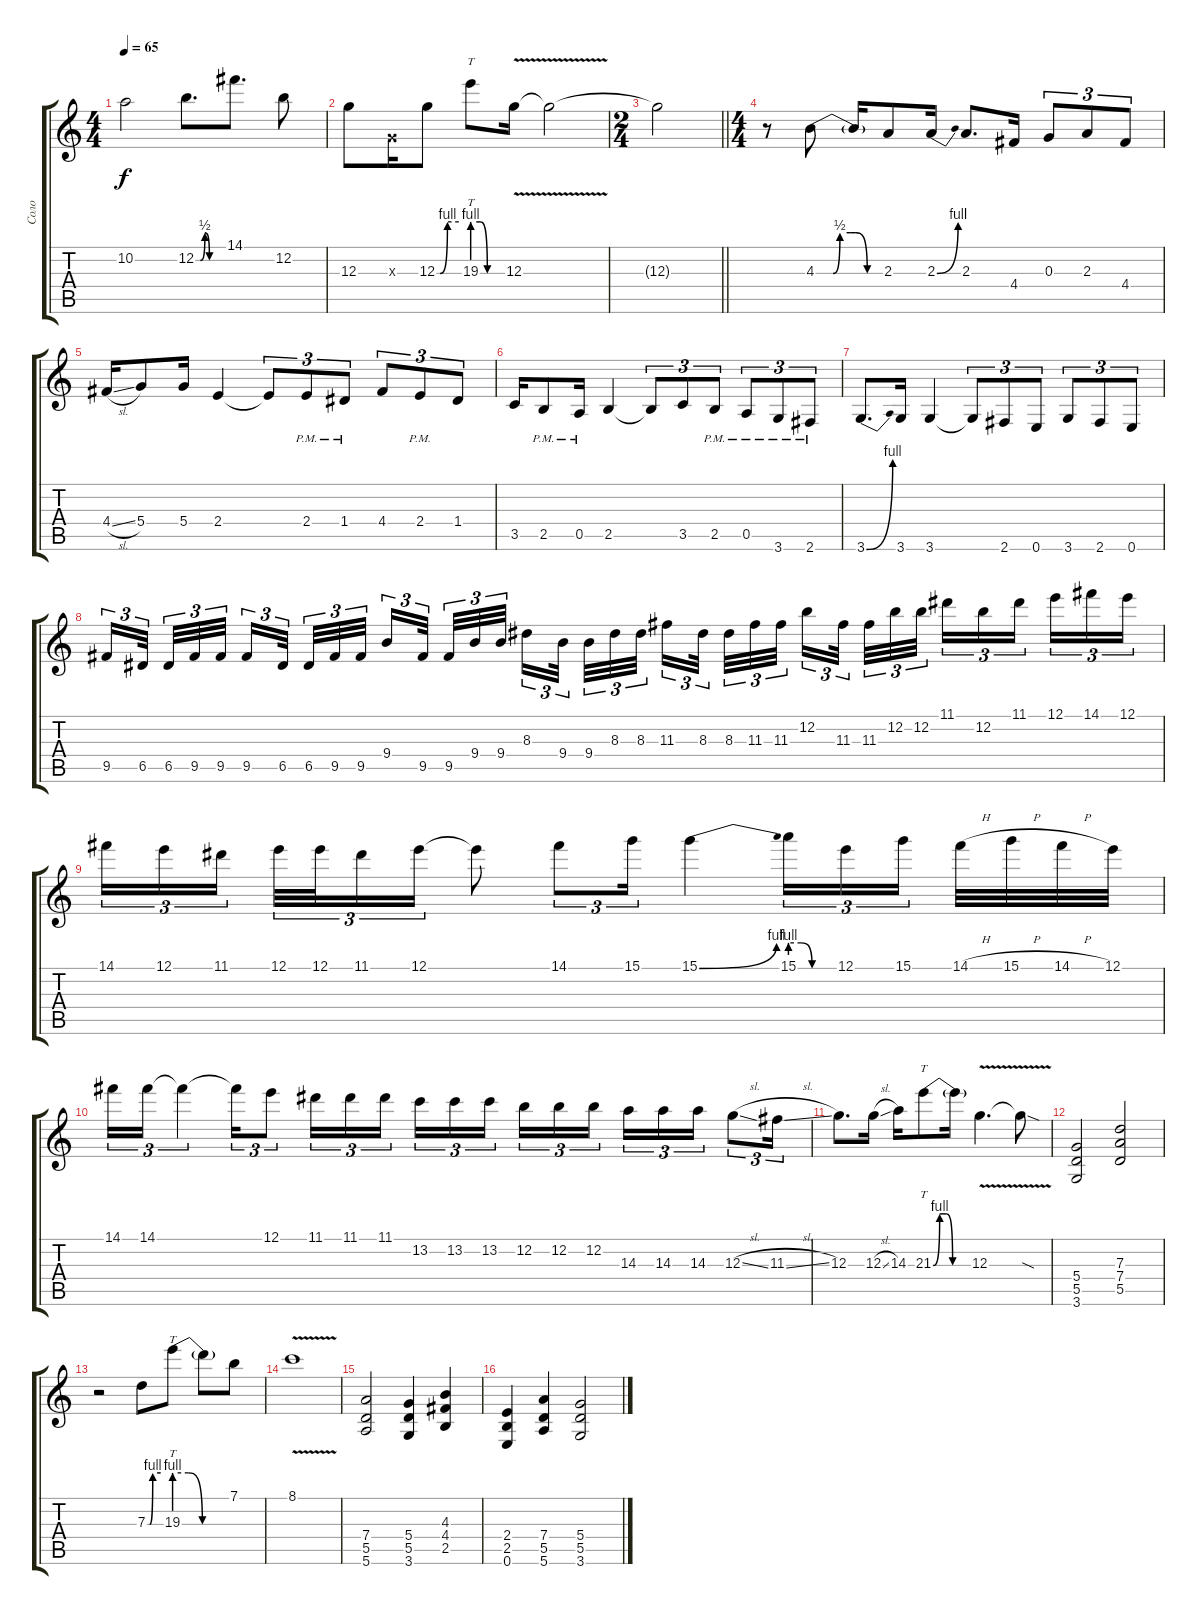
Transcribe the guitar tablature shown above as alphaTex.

\track ("Соло" "Соло") {instrument distortionguitar}
\staff {score tabs}
\tuning (E4 B3 G3 D3 A2 E2) {hide}
\ts (4 4)
\tempo 65
\clef g2
\ks c
10.2.2{dy f} 12.2{be (custom 0 0 10 0 20 2 30 0 60 0)}.8{d} 14.1.8{d} 12.2.8 |
12.3.8 0.3{x}.16 12.3{be (custom 0 0 9 0 29 4 60 4)}.8 19.3{be (custom 0 4 15 4 30 0 60 0)}.8{tt} 12.3{v}.16 12.3{t}.2 |
\ts (2 4)
\barLineRight lightlight
12.3{t}.2 |
\ts (4 4)
r.8 4.3{be (custom 0 0 15 0 21 2 30 2 35 2 45 0 60 0)}.8 4.3{t}.16 2.3.8 2.3{be (bend 0 0 60 4)}.16 2.3.8{d} 4.4.16 0.3.8{tu (3 2)} 2.3.8{tu (3 2)} 4.4.8{tu (3 2)} |
4.4{sl}.16 5.4.8 5.4.16 2.4.4 2.4{t}.8{tu (3 2)} 2.4{pm}.8{tu (3 2)} 1.4{pm}.8{tu (3 2)} 4.4.8{tu (3 2)} 2.4{pm}.8{tu (3 2)} 1.4.8{tu (3 2)} |
3.5.16 2.5{pm}.8 0.5{pm}.16 2.5.4 2.5{t}.8{tu (3 2)} 3.5.8{tu (3 2)} 2.5{pm}.8{tu (3 2)} 0.5{pm}.8{tu (3 2)} 3.6{pm}.8{tu (3 2)} 2.6{pm}.8{tu (3 2)} |
3.6{be (bend 0 0 60 4)}.8{d} 3.6.16 3.6.4 3.6{t}.8{tu (3 2)} 2.6.8{tu (3 2)} 0.6.8{tu (3 2)} 3.6.8{tu (3 2)} 2.6.8{tu (3 2)} 0.6.8{tu (3 2)} |
9.5.16{tu (3 2)} 6.5.32{tu (3 2) beam splitsecondary} 6.5.32{tu (3 2)} 9.5.32{tu (3 2)} 9.5.32{tu (3 2) beam splitsecondary} 9.5.16{tu (3 2)} 6.5.32{tu (3 2) beam splitsecondary} 6.5.32{tu (3 2)} 9.5.32{tu (3 2)} 9.5.32{tu (3 2)} 9.4.16{tu (3 2)} 9.5.32{tu (3 2) beam splitsecondary} 9.5.32{tu (3 2)} 9.4.32{tu (3 2)} 9.4.32{tu (3 2) beam splitsecondary} 8.3.16{tu (3 2)} 9.4.32{tu (3 2) beam splitsecondary} 9.4.32{tu (3 2)} 8.3.32{tu (3 2)} 8.3.32{tu (3 2)} 11.3.16{tu (3 2)} 8.3.32{tu (3 2) beam splitsecondary} 8.3.32{tu (3 2)} 11.3.32{tu (3 2)} 11.3.32{tu (3 2) beam splitsecondary} 12.2.16{tu (3 2)} 11.3.32{tu (3 2) beam splitsecondary} 11.3.32{tu (3 2)} 12.2.32{tu (3 2)} 12.2.32{tu (3 2)} 11.1.16{tu (3 2)} 12.2.16{tu (3 2)} 11.1.16{tu (3 2) beam splitsecondary} 12.1.16{tu (3 2)} 14.1.16{tu (3 2)} 12.1.16{tu (3 2)} |
14.1.16{tu (3 2)} 12.1.16{tu (3 2)} 11.1.16{tu (3 2) beam splitsecondary} 12.1.32{tu (3 2)} 12.1.32{tu (3 2)} 11.1.16{tu (3 2)} 12.1.16{tu (3 2)} 12.1{t}.8 14.1.8{tu (3 2)} 15.1.16{tu (3 2)} 15.1{be (bend 0 0 60 4)}.4 15.1{be (custom 0 4 15 4 30 0 60 0)}.16{tu (3 2)} 12.1.16{tu (3 2)} 15.1.16{tu (3 2) beam splitsecondary} 14.1{h}.32 15.1{h}.32 14.1{h}.32 12.1.32 |
14.1.16{tu (3 2)} 14.1.16{tu (3 2)} 14.1{t}.4{tu (3 2)} 14.1{t}.16{tu (3 2)} 12.1.8{tu (3 2)} 11.1.16{tu (3 2)} 11.1.16{tu (3 2)} 11.1.16{tu (3 2)} 13.2.16{tu (3 2)} 13.2.16{tu (3 2)} 13.2.16{tu (3 2) beam splitsecondary} 12.2.16{tu (3 2)} 12.2.16{tu (3 2)} 12.2.16{tu (3 2)} 14.3.16{tu (3 2)} 14.3.16{tu (3 2)} 14.3.16{tu (3 2)} 12.3{sl}.8{tu (3 2)} 11.3{sl}.16{tu (3 2)} |
12.3.8{d} 12.3{sl}.16 14.3.16 21.3{be (custom 0 0 10 4 20 4 30 0 60 0)}.8{tt} 21.3{t}.16 12.3{v}.4{d} 12.3{sod t}.8 |
(5.4 5.5 3.6).2 (7.3 7.4 5.5).2 |
r.2 7.3{be (custom 0 0 10 0 24 4 60 4)}.8 19.3{be (custom 0 4 15 4 30 0 60 0)}.8{tt} 19.3{t}.8 7.1.8 |
8.1{v}.1 |
(7.4 5.5 5.6).2 (5.4 5.5 3.6).4 (4.3 4.4 2.5).4 |
(2.4 2.5 0.6).4 (7.4 5.5 5.6).4 (5.4 5.5 3.6).2
